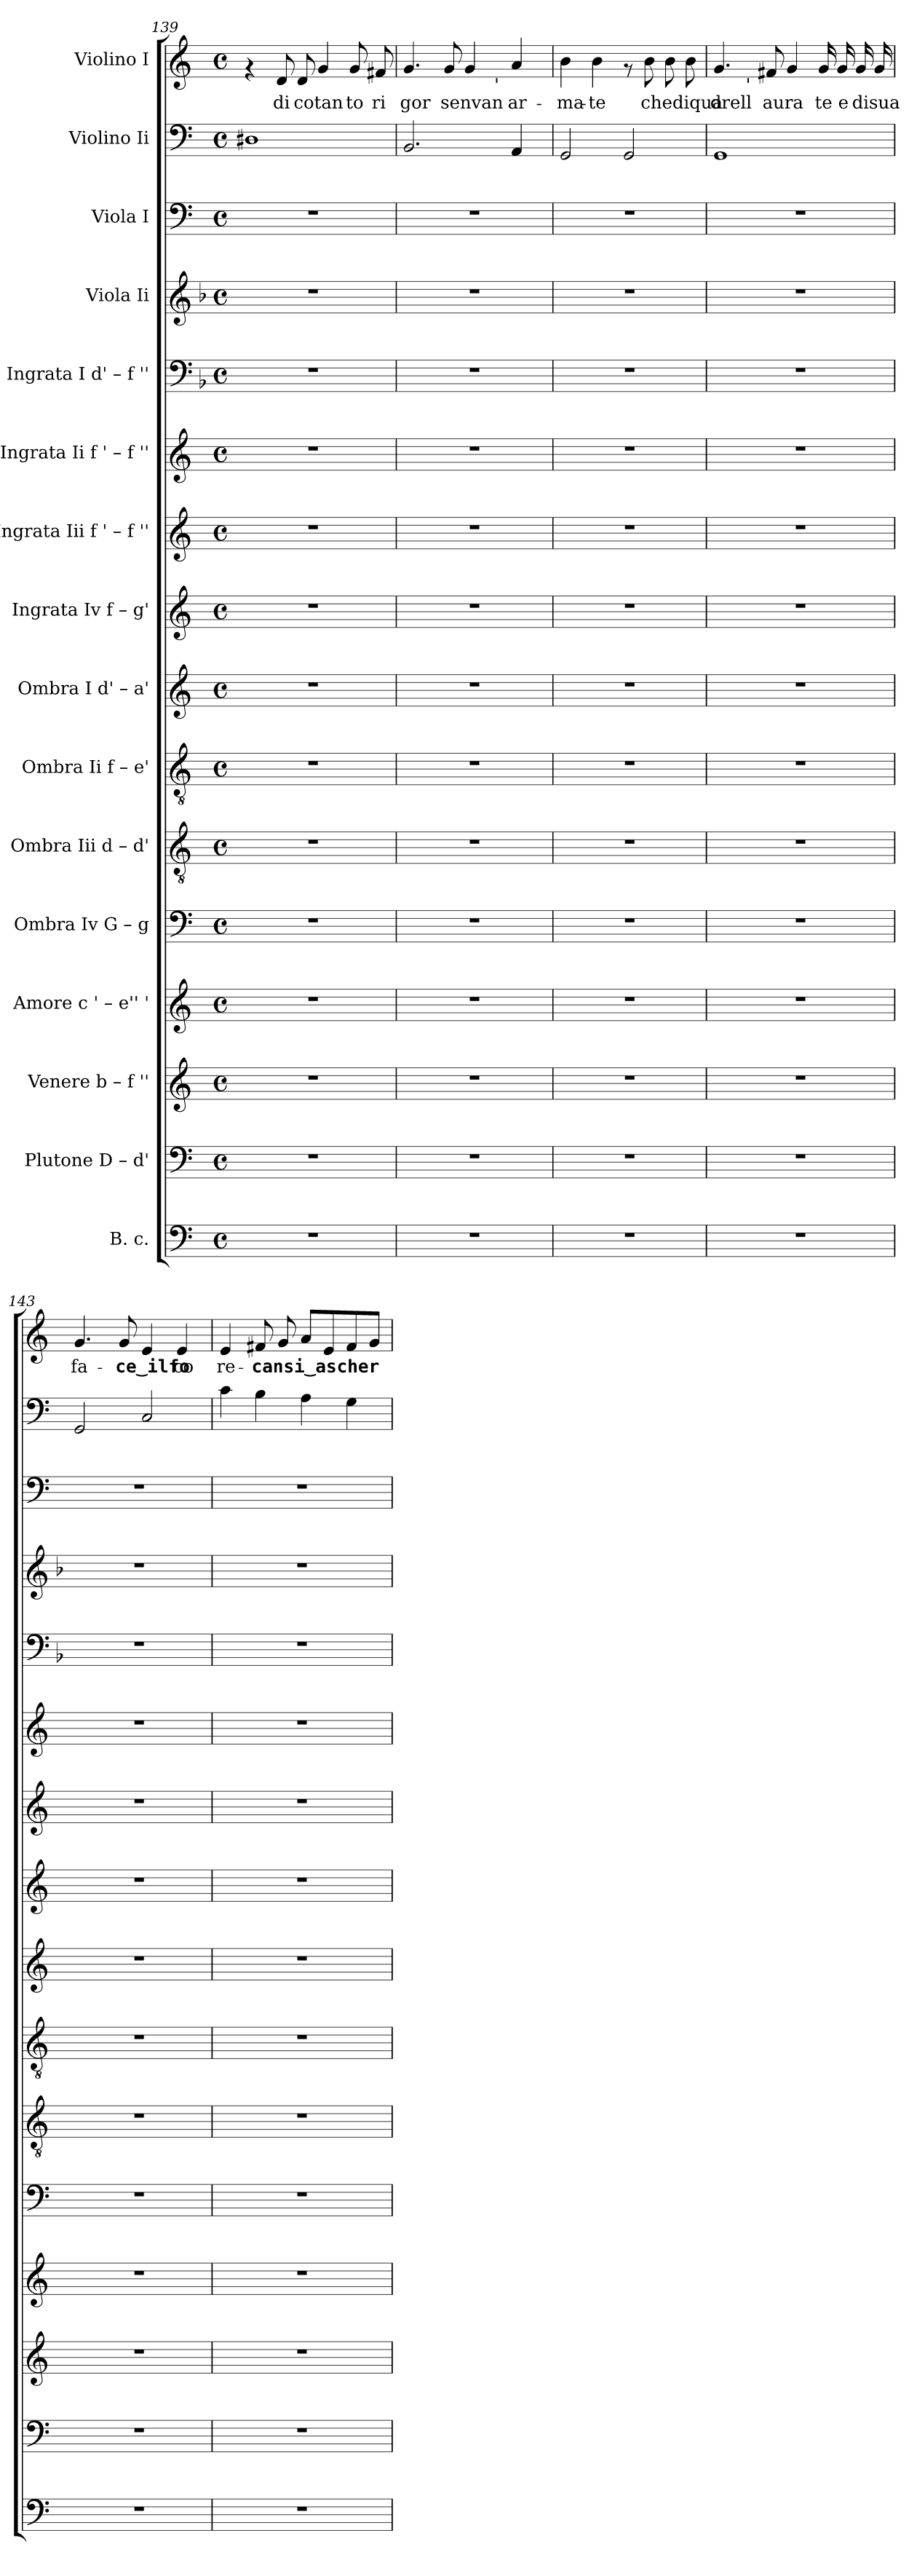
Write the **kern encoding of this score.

**kern	**kern	**kern	**kern	**kern	**kern	**kern	**kern	**kern	**kern	**kern	**kern	**kern	**kern	**kern	**kern	**text
*part16	*part15	*part14	*part13	*part12	*part11	*part10	*part9	*part8	*part7	*part6	*part5	*part4	*part3	*part2	*part1	*part1
*staff16	*staff15	*staff14	*staff13	*staff12	*staff11	*staff10	*staff9	*staff8	*staff7	*staff6	*staff5	*staff4	*staff3	*staff2	*staff1	*staff1
*I"B. c.	*I"Plutone  D – d'	*I"Venere  b – f ''	*I"Amore  c ' – e''  '	*I"Ombra Iv  G – g	*I"Ombra Iii  d – d'	*I"Ombra Ii  f – e'	*I"Ombra I  d' – a'	*I"Ingrata Iv  f – g'	*I"Ingrata Iii  f ' – f ''	*I"Ingrata Ii  f ' – f ''	*I"Ingrata I  d' – f ''	*I"Viola Ii	*I"Viola I	*I"Violino Ii	*I"Violino I	*
*clefF4	*clefF4	*clefG2	*clefG2	*clefF4	*clefGv2	*clefGv2	*clefG2	*clefG2	*clefG2	*clefG2	*clefF4	*clefG2	*clefF4	*clefF4	*clefG2	*
*k[]	*k[]	*k[]	*k[]	*k[]	*k[]	*k[]	*k[]	*k[]	*k[]	*k[]	*k[b-]	*k[b-]	*k[]	*k[]	*k[]	*
*C:	*C:	*C:	*C:	*C:	*C:	*C:	*C:	*C:	*C:	*C:	*F:	*F:	*C:	*C:	*C:	*
*M4/4	*M4/4	*M4/4	*M4/4	*M4/4	*M4/4	*M4/4	*M4/4	*M4/4	*M4/4	*M4/4	*M4/4	*M4/4	*M4/4	*M4/4	*M4/4	*
*met(c)	*met(c)	*met(c)	*met(c)	*met(c)	*met(c)	*met(c)	*met(c)	*met(c)	*met(c)	*met(c)	*met(c)	*met(c)	*met(c)	*met(c)	*met(c)	*
=139	=139	=139	=139	=139	=139	=139	=139	=139	=139	=139	=139	=139	=139	=139	=139	=139
1r	1r	1r	1r	1r	1r	1r	1r	1r	1r	1r	1r	1r	1r	1D#	4rf	.
!	!	!	!	!	!	!	!	!	!	!	!	!	!	!	!	!LO:LY:b:cj
.	.	.	.	.	.	.	.	.	.	.	.	.	.	.	8d/	di
!	!	!	!	!	!	!	!	!	!	!	!	!	!	!	!	!LO:LY:b:cj
.	.	.	.	.	.	.	.	.	.	.	.	.	.	.	8d/	cotan
!	!	!	!	!	!	!	!	!	!	!	!	!	!	!	!	!LO:LY:b:cj
.	.	.	.	.	.	.	.	.	.	.	.	.	.	.	4g/	.
!	!	!	!	!	!	!	!	!	!	!	!	!	!	!	!	!LO:LY:b:cj
.	.	.	.	.	.	.	.	.	.	.	.	.	.	.	8g/	to
!	!	!	!	!	!	!	!	!	!	!	!	!	!	!	!	!LO:LY:b:cj
.	.	.	.	.	.	.	.	.	.	.	.	.	.	.	8f#X/	ri
!!LO:LB:g=z
=140	=140	=140	=140	=140	=140	=140	=140	=140	=140	=140	=140	=140	=140	=140	=140	=140
!	!	!	!	!	!	!	!	!	!	!	!	!	!	!	!	!LO:LY:b:cj
*	*	*	*	*	*	*	*	*	*	*	*	*	*	*	*^	*
1r	1r	1r	1r	1r	1r	1r	1r	1r	1r	1r	1r	1r	1r	2.BB/	4.g/	2ryy	gor
!	!	!	!	!	!	!	!	!	!	!	!	!	!	!	!	!	!LO:LY:b:cj
.	.	.	.	.	.	.	.	.	.	.	.	.	.	.	8g/	.	senvan
!	!	!	!	!	!	!	!	!	!	!	!	!	!	!	!	!	!LO:LY:b:cj
.	.	.	.	.	.	.	.	.	.	.	.	.	.	.	4g/	8ryy	.
.	.	.	.	.	.	.	.	.	.	.	.	.	.	.	.	32ryy	.
!	!	!	!	!	!	!	!	!	!	!	!	!	!	!	!	!LO:TX:b:t='	!
.	.	.	.	.	.	.	.	.	.	.	.	.	.	.	.	4ryy	.
!	!	!	!	!	!	!	!	!	!	!	!	!	!	!	!	!	!LO:LY:b:cj
.	.	.	.	.	.	.	.	.	.	.	.	.	.	4AA/	4a/	.	ar-
.	.	.	.	.	.	.	.	.	.	.	.	.	.	.	.	16.ryy	.
=141	=141	=141	=141	=141	=141	=141	=141	=141	=141	=141	=141	=141	=141	=141	=141	=141	=141
!	!	!	!	!	!	!	!	!	!	!	!	!	!	!	!	!	!LO:LY:b:cj
*	*	*	*	*	*	*	*	*	*	*	*	*	*	*	*v	*v	*
1r	1r	1r	1r	1r	1r	1r	1r	1r	1r	1r	1r	1r	1r	2GG/	4b\	-ma-
!	!	!	!	!	!	!	!	!	!	!	!	!	!	!	!	!LO:LY:b:cj
.	.	.	.	.	.	.	.	.	.	.	.	.	.	.	4b\	-te
.	.	.	.	.	.	.	.	.	.	.	.	.	.	2GG/	8rf	.
!	!	!	!	!	!	!	!	!	!	!	!	!	!	!	!	!LO:LY:b:cj
.	.	.	.	.	.	.	.	.	.	.	.	.	.	.	8b\	chediqua-
!	!	!	!	!	!	!	!	!	!	!	!	!	!	!	!	!LO:LY:b:cj
.	.	.	.	.	.	.	.	.	.	.	.	.	.	.	8b\	--
!	!	!	!	!	!	!	!	!	!	!	!	!	!	!	!	!LO:LY:b:cj
.	.	.	.	.	.	.	.	.	.	.	.	.	.	.	8b\	--
=142	=142	=142	=142	=142	=142	=142	=142	=142	=142	=142	=142	=142	=142	=142	=142	=142
!	!	!	!	!	!	!	!	!	!	!	!	!	!	!	!	!LO:LY:b:cj
*	*	*	*	*	*	*	*	*	*	*	*	*	*	*	*^	*
1r	1r	1r	1r	1r	1r	1r	1r	1r	1r	1r	1r	1r	1r	1GG	4.g/	4ryy	-drell
!	!	!	!	!	!	!	!	!	!	!	!	!	!	!	!	!LO:TX:b:t='	!
.	.	.	.	.	.	.	.	.	.	.	.	.	.	.	.	2.ryy	.
!	!	!	!	!	!	!	!	!	!	!	!	!	!	!	!	!	!LO:LY:b:cj
.	.	.	.	.	.	.	.	.	.	.	.	.	.	.	8f#X/	.	aura-
!	!	!	!	!	!	!	!	!	!	!	!	!	!	!	!	!	!LO:LY:b:cj
.	.	.	.	.	.	.	.	.	.	.	.	.	.	.	4g/	.	--
!	!	!	!	!	!	!	!	!	!	!	!	!	!	!	!	!	!LO:LY:b:cj
.	.	.	.	.	.	.	.	.	.	.	.	.	.	.	16g/	.	-te
!	!	!	!	!	!	!	!	!	!	!	!	!	!	!	!	!	!LO:LY:b:cj
.	.	.	.	.	.	.	.	.	.	.	.	.	.	.	16g/	.	e
!	!	!	!	!	!	!	!	!	!	!	!	!	!	!	!	!	!LO:LY:b:cj
.	.	.	.	.	.	.	.	.	.	.	.	.	.	.	16g/	.	disua
!	!	!	!	!	!	!	!	!	!	!	!	!	!	!	!	!	!LO:LY:b:cj
.	.	.	.	.	.	.	.	.	.	.	.	.	.	.	16g/	.	.
=143	=143	=143	=143	=143	=143	=143	=143	=143	=143	=143	=143	=143	=143	=143	=143	=143	=143
!	!	!	!	!	!	!	!	!	!	!	!	!	!	!	!	!	!LO:LY:b:cj
*	*	*	*	*	*	*	*	*	*	*	*	*	*	*	*v	*v	*
1r	1r	1r	1r	1r	1r	1r	1r	1r	1r	1r	1r	1r	1r	2GG/	4.g/	fa-
!	!	!	!	!	!	!	!	!	!	!	!	!	!	!	!	!LO:LY:b:cj
.	.	.	.	.	.	.	.	.	.	.	.	.	.	.	8g/	-ce‿ilfo-
!	!	!	!	!	!	!	!	!	!	!	!	!	!	!	!	!LO:LY:b:cj
.	.	.	.	.	.	.	.	.	.	.	.	.	.	2C/	4e/	--
!	!	!	!	!	!	!	!	!	!	!	!	!	!	!	!	!LO:LY:b:cj
.	.	.	.	.	.	.	.	.	.	.	.	.	.	.	4e/	-co
=144	=144	=144	=144	=144	=144	=144	=144	=144	=144	=144	=144	=144	=144	=144	=144	=144
!	!	!	!	!	!	!	!	!	!	!	!	!	!	!	!	!LO:LY:b:cj
1r	1r	1r	1r	1r	1r	1r	1r	1r	1r	1r	1r	1r	1r	4c\	4e/	re-
!	!	!	!	!	!	!	!	!	!	!	!	!	!	!	!	!LO:LY:b:cj
.	.	.	.	.	.	.	.	.	.	.	.	.	.	4B\	8f#X/	-cansi‿ascher-
!	!	!	!	!	!	!	!	!	!	!	!	!	!	!	!	!LO:LY:b:cj
.	.	.	.	.	.	.	.	.	.	.	.	.	.	.	8g/	--
!	!	!	!	!	!	!	!	!	!	!	!	!	!	!	!	!LO:LY:b:cj
.	.	.	.	.	.	.	.	.	.	.	.	.	.	4A\	8a/L	--
!	!	!	!	!	!	!	!	!	!	!	!	!	!	!	!	!LO:LY:b:cj
.	.	.	.	.	.	.	.	.	.	.	.	.	.	.	8e/	--
!	!	!	!	!	!	!	!	!	!	!	!	!	!	!	!	!LO:LY:b:cj
.	.	.	.	.	.	.	.	.	.	.	.	.	.	4G\	8f#/	--
!	!	!	!	!	!	!	!	!	!	!	!	!	!	!	!	!LO:LY:b:cj
.	.	.	.	.	.	.	.	.	.	.	.	.	.	.	8g/J	--
=	=	=	=	=	=	=	=	=	=	=	=	=	=	=	=	=
*-	*-	*-	*-	*-	*-	*-	*-	*-	*-	*-	*-	*-	*-	*-	*-	*-
